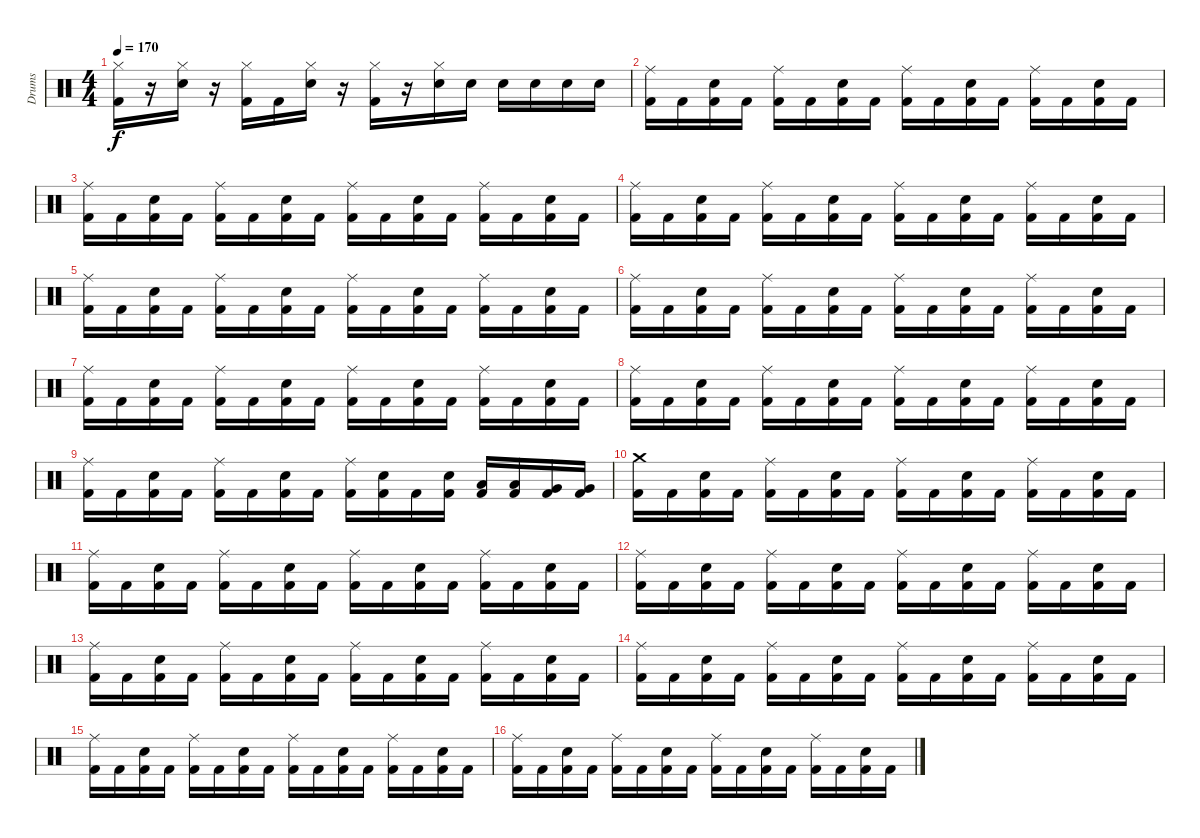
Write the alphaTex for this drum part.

\track ("Drums" "Drums") {instrument percussion}
\staff {score}
\articulation defaults
\ts (4 4)
\tempo 170
\clef neutral
\ks c
("Kick (hit) 2" "Hi-Hat (closed)").16{dy f} r.16 ("Electric Snare (hit)" "Hi-Hat (closed)").16 r.16 ("Kick (hit) 2" "Hi-Hat (closed)").16 "Kick (hit) 2".16 ("Electric Snare (hit)" "Hi-Hat (closed)").16 r.16 ("Kick (hit) 2" "Hi-Hat (closed)").16 r.16 ("Electric Snare (hit)" "Hi-Hat (closed)").16 "Electric Snare (hit)".16 "Electric Snare (hit)".16 "Electric Snare (hit)".16 "Electric Snare (hit)".16 "Electric Snare (hit)".16 |
("Kick (hit) 2" "Ride (middle)").16 "Kick (hit) 2".16 ("Kick (hit) 2" "Electric Snare (hit)").16 "Kick (hit) 2".16 ("Kick (hit) 2" "Ride (middle)").16 "Kick (hit) 2".16 ("Kick (hit) 2" "Electric Snare (hit)").16 "Kick (hit) 2".16 ("Kick (hit) 2" "Ride (middle)").16 "Kick (hit) 2".16 ("Kick (hit) 2" "Electric Snare (hit)").16 "Kick (hit) 2".16 ("Kick (hit) 2" "Ride (middle)").16 "Kick (hit) 2".16 ("Kick (hit) 2" "Electric Snare (hit)").16 "Kick (hit) 2".16 |
("Kick (hit) 2" "Ride (middle)").16 "Kick (hit) 2".16 ("Kick (hit) 2" "Electric Snare (hit)").16 "Kick (hit) 2".16 ("Kick (hit) 2" "Ride (middle)").16 "Kick (hit) 2".16 ("Kick (hit) 2" "Electric Snare (hit)").16 "Kick (hit) 2".16 ("Kick (hit) 2" "Ride (middle)").16 "Kick (hit) 2".16 ("Kick (hit) 2" "Electric Snare (hit)").16 "Kick (hit) 2".16 ("Kick (hit) 2" "Ride (middle)").16 "Kick (hit) 2".16 ("Kick (hit) 2" "Electric Snare (hit)").16 "Kick (hit) 2".16 |
("Kick (hit) 2" "Ride (middle)").16 "Kick (hit) 2".16 ("Kick (hit) 2" "Electric Snare (hit)").16 "Kick (hit) 2".16 ("Kick (hit) 2" "Ride (middle)").16 "Kick (hit) 2".16 ("Kick (hit) 2" "Electric Snare (hit)").16 "Kick (hit) 2".16 ("Kick (hit) 2" "Ride (middle)").16 "Kick (hit) 2".16 ("Kick (hit) 2" "Electric Snare (hit)").16 "Kick (hit) 2".16 ("Kick (hit) 2" "Ride (middle)").16 "Kick (hit) 2".16 ("Kick (hit) 2" "Electric Snare (hit)").16 "Kick (hit) 2".16 |
("Kick (hit) 2" "Ride (middle)").16 "Kick (hit) 2".16 ("Kick (hit) 2" "Electric Snare (hit)").16 "Kick (hit) 2".16 ("Kick (hit) 2" "Ride (middle)").16 "Kick (hit) 2".16 ("Kick (hit) 2" "Electric Snare (hit)").16 "Kick (hit) 2".16 ("Kick (hit) 2" "Ride (middle)").16 "Kick (hit) 2".16 ("Kick (hit) 2" "Electric Snare (hit)").16 "Kick (hit) 2".16 ("Kick (hit) 2" "Ride (middle)").16 "Kick (hit) 2".16 ("Kick (hit) 2" "Electric Snare (hit)").16 "Kick (hit) 2".16 |
("Kick (hit) 2" "Ride (middle)").16 "Kick (hit) 2".16 ("Kick (hit) 2" "Electric Snare (hit)").16 "Kick (hit) 2".16 ("Kick (hit) 2" "Ride (middle)").16 "Kick (hit) 2".16 ("Kick (hit) 2" "Electric Snare (hit)").16 "Kick (hit) 2".16 ("Kick (hit) 2" "Ride (middle)").16 "Kick (hit) 2".16 ("Kick (hit) 2" "Electric Snare (hit)").16 "Kick (hit) 2".16 ("Kick (hit) 2" "Ride (middle)").16 "Kick (hit) 2".16 ("Kick (hit) 2" "Electric Snare (hit)").16 "Kick (hit) 2".16 |
("Kick (hit) 2" "Ride (middle)").16 "Kick (hit) 2".16 ("Kick (hit) 2" "Electric Snare (hit)").16 "Kick (hit) 2".16 ("Kick (hit) 2" "Ride (middle)").16 "Kick (hit) 2".16 ("Kick (hit) 2" "Electric Snare (hit)").16 "Kick (hit) 2".16 ("Kick (hit) 2" "Ride (middle)").16 "Kick (hit) 2".16 ("Kick (hit) 2" "Electric Snare (hit)").16 "Kick (hit) 2".16 ("Kick (hit) 2" "Ride (middle)").16 "Kick (hit) 2".16 ("Kick (hit) 2" "Electric Snare (hit)").16 "Kick (hit) 2".16 |
("Kick (hit) 2" "Ride (middle)").16 "Kick (hit) 2".16 ("Kick (hit) 2" "Electric Snare (hit)").16 "Kick (hit) 2".16 ("Kick (hit) 2" "Ride (middle)").16 "Kick (hit) 2".16 ("Kick (hit) 2" "Electric Snare (hit)").16 "Kick (hit) 2".16 ("Kick (hit) 2" "Ride (middle)").16 "Kick (hit) 2".16 ("Kick (hit) 2" "Electric Snare (hit)").16 "Kick (hit) 2".16 ("Kick (hit) 2" "Ride (middle)").16 "Kick (hit) 2".16 ("Kick (hit) 2" "Electric Snare (hit)").16 "Kick (hit) 2".16 |
("Kick (hit) 2" "Ride (middle)").16 "Kick (hit) 2".16 ("Kick (hit) 2" "Electric Snare (hit)").16 "Kick (hit) 2".16 ("Kick (hit) 2" "Ride (middle)").16 "Kick (hit) 2".16 ("Kick (hit) 2" "Electric Snare (hit)").16 "Kick (hit) 2".16 ("Kick (hit) 2" "Ride (middle)").16 ("Kick (hit) 2" "Electric Snare (hit)").16 "Kick (hit) 2".16 ("Kick (hit) 2" "Electric Snare (hit)").16 ("Kick (hit) 2" "Low Tom (hit)").16 ("Kick (hit) 2" "Low Tom (hit)").16 ("Kick (hit) 2" "Very Low Tom (hit)").16 ("Kick (hit) 2" "Very Low Tom (hit)").16 |
("Kick (hit) 2" "Crash medium (hit)").16 "Kick (hit) 2".16 ("Kick (hit) 2" "Electric Snare (hit)").16 "Kick (hit) 2".16 ("Kick (hit) 2" "Ride (middle)").16 "Kick (hit) 2".16 ("Kick (hit) 2" "Electric Snare (hit)").16 "Kick (hit) 2".16 ("Kick (hit) 2" "Ride (middle)").16 "Kick (hit) 2".16 ("Kick (hit) 2" "Electric Snare (hit)").16 "Kick (hit) 2".16 ("Kick (hit) 2" "Ride (middle)").16 "Kick (hit) 2".16 ("Kick (hit) 2" "Electric Snare (hit)").16 "Kick (hit) 2".16 |
("Kick (hit) 2" "Ride (middle)").16 "Kick (hit) 2".16 ("Kick (hit) 2" "Electric Snare (hit)").16 "Kick (hit) 2".16 ("Kick (hit) 2" "Ride (middle)").16 "Kick (hit) 2".16 ("Kick (hit) 2" "Electric Snare (hit)").16 "Kick (hit) 2".16 ("Kick (hit) 2" "Ride (middle)").16 "Kick (hit) 2".16 ("Kick (hit) 2" "Electric Snare (hit)").16 "Kick (hit) 2".16 ("Kick (hit) 2" "Ride (middle)").16 "Kick (hit) 2".16 ("Kick (hit) 2" "Electric Snare (hit)").16 "Kick (hit) 2".16 |
("Kick (hit) 2" "Ride (middle)").16 "Kick (hit) 2".16 ("Kick (hit) 2" "Electric Snare (hit)").16 "Kick (hit) 2".16 ("Kick (hit) 2" "Ride (middle)").16 "Kick (hit) 2".16 ("Kick (hit) 2" "Electric Snare (hit)").16 "Kick (hit) 2".16 ("Kick (hit) 2" "Ride (middle)").16 "Kick (hit) 2".16 ("Kick (hit) 2" "Electric Snare (hit)").16 "Kick (hit) 2".16 ("Kick (hit) 2" "Ride (middle)").16 "Kick (hit) 2".16 ("Kick (hit) 2" "Electric Snare (hit)").16 "Kick (hit) 2".16 |
("Kick (hit) 2" "Ride (middle)").16 "Kick (hit) 2".16 ("Kick (hit) 2" "Electric Snare (hit)").16 "Kick (hit) 2".16 ("Kick (hit) 2" "Ride (middle)").16 "Kick (hit) 2".16 ("Kick (hit) 2" "Electric Snare (hit)").16 "Kick (hit) 2".16 ("Kick (hit) 2" "Ride (middle)").16 "Kick (hit) 2".16 ("Kick (hit) 2" "Electric Snare (hit)").16 "Kick (hit) 2".16 ("Kick (hit) 2" "Ride (middle)").16 "Kick (hit) 2".16 ("Kick (hit) 2" "Electric Snare (hit)").16 "Kick (hit) 2".16 |
("Kick (hit) 2" "Ride (middle)").16 "Kick (hit) 2".16 ("Kick (hit) 2" "Electric Snare (hit)").16 "Kick (hit) 2".16 ("Kick (hit) 2" "Ride (middle)").16 "Kick (hit) 2".16 ("Kick (hit) 2" "Electric Snare (hit)").16 "Kick (hit) 2".16 ("Kick (hit) 2" "Ride (middle)").16 "Kick (hit) 2".16 ("Kick (hit) 2" "Electric Snare (hit)").16 "Kick (hit) 2".16 ("Kick (hit) 2" "Ride (middle)").16 "Kick (hit) 2".16 ("Kick (hit) 2" "Electric Snare (hit)").16 "Kick (hit) 2".16 |
("Kick (hit) 2" "Ride (middle)").16 "Kick (hit) 2".16 ("Kick (hit) 2" "Electric Snare (hit)").16 "Kick (hit) 2".16 ("Kick (hit) 2" "Ride (middle)").16 "Kick (hit) 2".16 ("Kick (hit) 2" "Electric Snare (hit)").16 "Kick (hit) 2".16 ("Kick (hit) 2" "Ride (middle)").16 "Kick (hit) 2".16 ("Kick (hit) 2" "Electric Snare (hit)").16 "Kick (hit) 2".16 ("Kick (hit) 2" "Ride (middle)").16 "Kick (hit) 2".16 ("Kick (hit) 2" "Electric Snare (hit)").16 "Kick (hit) 2".16 |
("Kick (hit) 2" "Ride (middle)").16 "Kick (hit) 2".16 ("Kick (hit) 2" "Electric Snare (hit)").16 "Kick (hit) 2".16 ("Kick (hit) 2" "Ride (middle)").16 "Kick (hit) 2".16 ("Kick (hit) 2" "Electric Snare (hit)").16 "Kick (hit) 2".16 ("Kick (hit) 2" "Ride (middle)").16 "Kick (hit) 2".16 ("Kick (hit) 2" "Electric Snare (hit)").16 "Kick (hit) 2".16 ("Kick (hit) 2" "Ride (middle)").16 "Kick (hit) 2".16 ("Kick (hit) 2" "Electric Snare (hit)").16 "Kick (hit) 2".16
